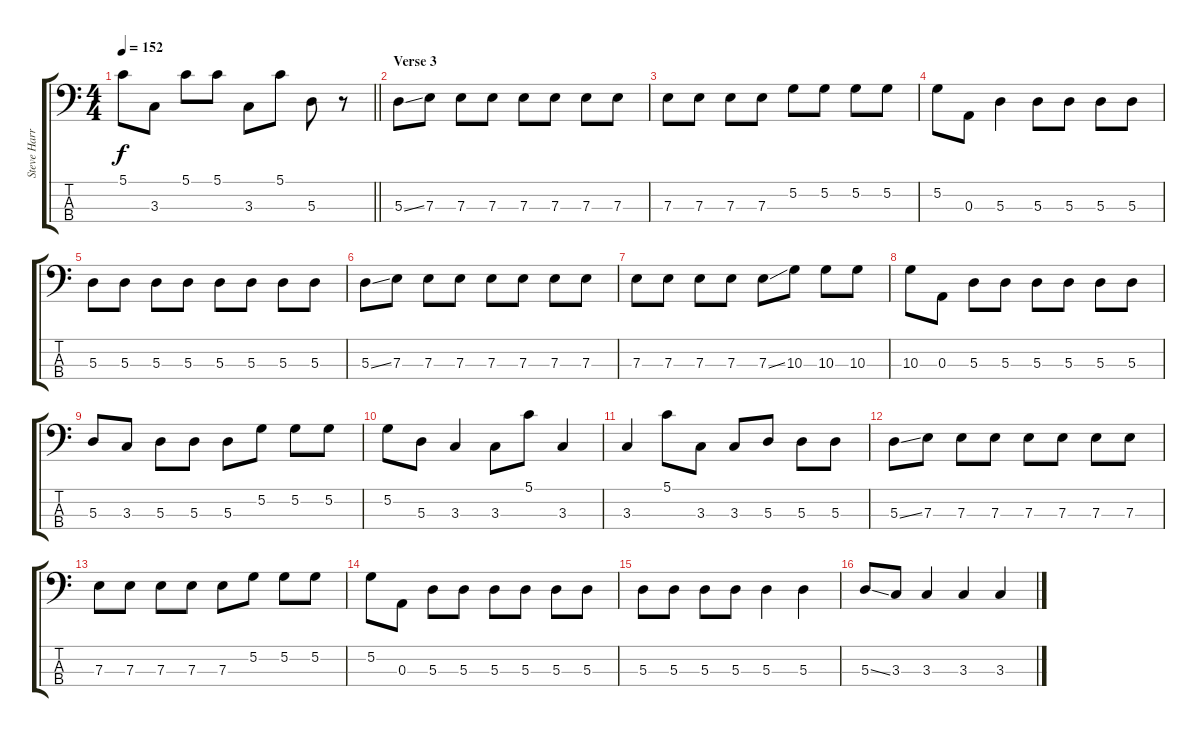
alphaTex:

\track ("Steve Harris" "Steve Harr") {instrument electricbassfinger}
\staff {score tabs}
\tuning (G2 D2 A1 E1) {hide}
\ts (4 4)
\tempo 152
\clef f4
\barLineRight lightlight
\ks c
5.1.8{dy f} 3.3.8 5.1.8 5.1.8 3.3.8 5.1.8 5.3.8 r.8 |
\section ("" "Verse 3")
5.3{ss}.8 7.3.8 7.3.8 7.3.8 7.3.8 7.3.8 7.3.8 7.3.8 |
7.3.8 7.3.8 7.3.8 7.3.8 5.2.8 5.2.8 5.2.8 5.2.8 |
5.2.8 0.3.8 5.3.4 5.3.8 5.3.8 5.3.8 5.3.8 |
5.3.8 5.3.8 5.3.8 5.3.8 5.3.8 5.3.8 5.3.8 5.3.8 |
5.3{ss}.8 7.3.8 7.3.8 7.3.8 7.3.8 7.3.8 7.3.8 7.3.8 |
7.3.8 7.3.8 7.3.8 7.3.8 7.3{ss}.8 10.3.8 10.3.8 10.3.8 |
10.3.8 0.3.8 5.3.8 5.3.8 5.3.8 5.3.8 5.3.8 5.3.8 |
5.3.8 3.3.8 5.3.8 5.3.8 5.3.8 5.2.8 5.2.8 5.2.8 |
5.2.8 5.3.8 3.3.4 3.3.8 5.1.8 3.3.4 |
3.3.4 5.1.8 3.3.8 3.3.8 5.3.8 5.3.8 5.3.8 |
5.3{ss}.8 7.3.8 7.3.8 7.3.8 7.3.8 7.3.8 7.3.8 7.3.8 |
7.3.8 7.3.8 7.3.8 7.3.8 7.3.8 5.2.8 5.2.8 5.2.8 |
5.2.8 0.3.8 5.3.8 5.3.8 5.3.8 5.3.8 5.3.8 5.3.8 |
5.3.8 5.3.8 5.3.8 5.3.8 5.3.4 5.3.4 |
5.3{ss}.8 3.3.8 3.3.4 3.3.4 3.3.4
